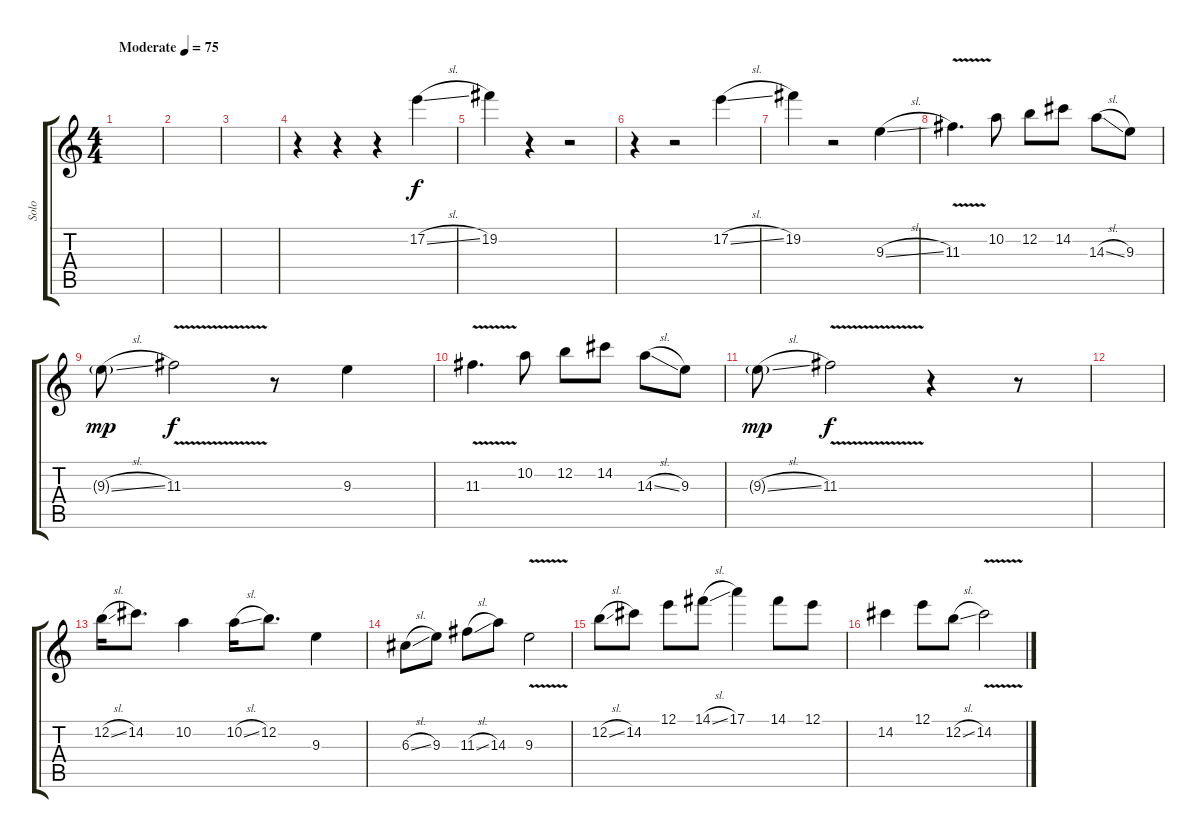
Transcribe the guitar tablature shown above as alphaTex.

\track ("Solo" "Solo") {instrument electricguitarclean}
\staff {score tabs}
\tuning (E4 B3 G3 D3 A2 E2) {hide}
\ts (4 4)
\tempo (75 "Moderate")
\clef g2
\ks c
|
|
|
r.4 r.4 r.4 17.2{sl}.4 |
19.2.4 r.4 r.2 |
r.4 r.2 17.2{sl}.4 |
19.2.4 r.2 9.3{sl}.4 |
11.3{v}.4{d} 10.2.8 12.2.8 14.2.8 14.3{sl}.8 9.3.8 |
9.3{sl g}.8{dy mp} 11.3{v}.2{dy f} r.8 9.3.4 |
11.3{v}.4{d} 10.2.8 12.2.8 14.2.8 14.3{sl}.8 9.3.8 |
9.3{sl g}.8{dy mp} 11.3{v}.2{dy f} r.4 r.8 |
|
12.2{sl}.16 14.2.8{d} 10.2.4 10.2{sl}.16 12.2.8{d} 9.3.4 |
6.3{sl}.8 9.3.8 11.3{sl}.8 14.3.8 9.3{v}.2 |
12.2{sl}.8 14.2.8 12.1.8 14.1{sl}.8 17.1.4 14.1.8 12.1.8 |
14.2.4 12.1.8 12.2{sl}.8 14.2{v}.2
